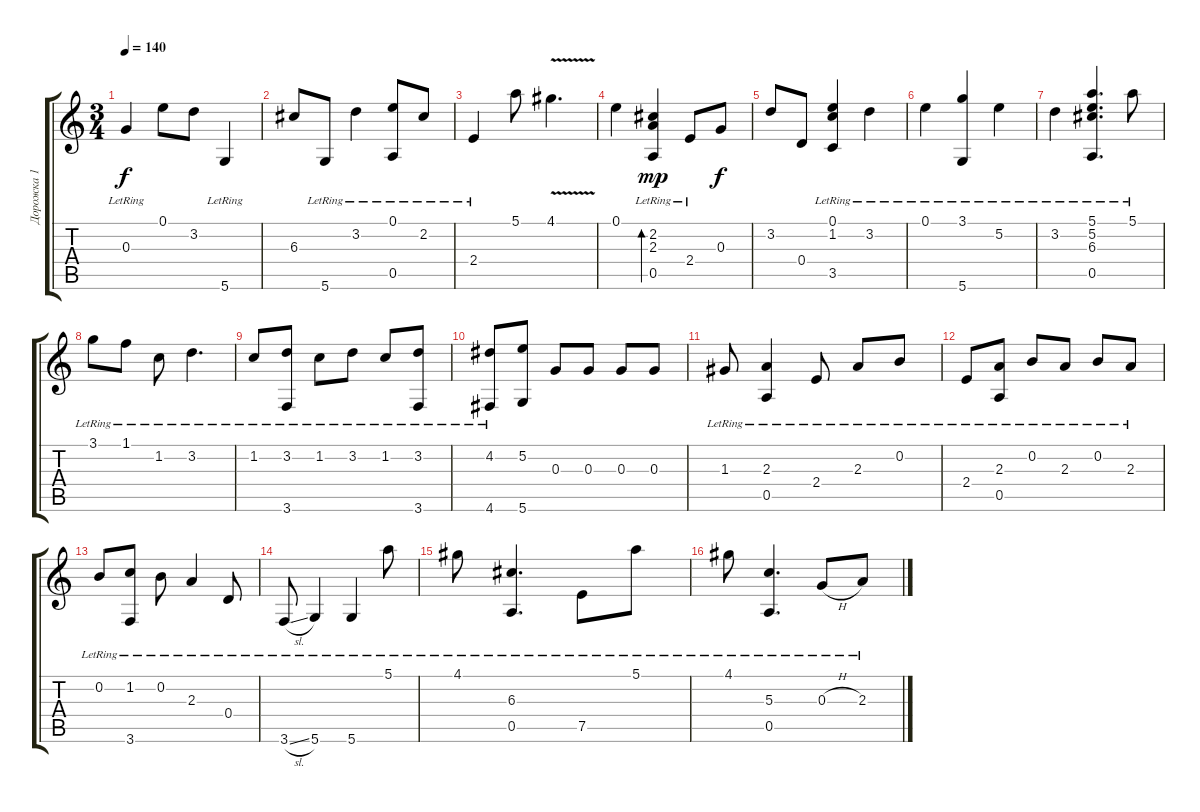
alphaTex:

\track ("Дорожка 1" "Дорожка 1") {instrument acousticguitarsteel}
\staff {score tabs}
\tuning (E4 B3 G3 D3 A2 D2) {hide}
\ts (3 4)
\tempo 140
\clef g2
\ks c
0.3{lr}.4{dy f} 0.1.8 3.2.8 5.6{lr}.4 |
6.3.8 5.6{lr}.8 3.2{lr}.4 (0.1{lr} 0.5{lr}).8 2.2{lr}.8 |
2.4{lr}.4 5.1.8 4.1{v}.4{d} |
0.1.4 (2.2{lr} 2.3{lr} 0.5{lr}).4{bd 120 dy mp} 2.4{lr}.8 0.3.8{dy f} |
3.2.8 0.4.8 (0.1{lr} 1.2{lr} 3.5{lr}).4 3.2{lr}.4 |
0.1{lr}.4 (3.1{lr} 5.6{lr}).4 5.2{lr}.4 |
3.2{lr}.4 (5.1{lr} 5.2{lr} 6.3 0.5{lr}).4{d} 5.1{lr}.8 |
3.1{lr}.8 1.1{lr}.8 1.2{lr}.8 3.2{lr}.4{d} |
1.2{lr}.8 (3.2{lr} 3.6{lr}).8 1.2{lr}.8 3.2{lr}.8 1.2{lr}.8 (3.2{lr} 3.6{lr}).8 |
(4.2{lr} 4.6{lr}).8 (5.2 5.6).8 0.3.8 0.3.8 0.3.8 0.3.8 |
1.3{lr}.8 (2.3{lr} 0.5{lr}).4 2.4{lr}.8 2.3{lr}.8 0.2{lr}.8 |
2.4{lr}.8 (2.3{lr} 0.5{lr}).8 0.2{lr}.8 2.3{lr}.8 0.2{lr}.8 2.3{lr}.8 |
0.2{lr}.8 (1.2{lr} 3.6{lr}).8 0.2{lr}.8 2.3{lr}.4 0.4{lr}.8 |
3.6{sl lr}.8 5.6{lr}.4 5.6{lr}.4 5.1{lr}.8 |
4.1{lr}.8 (6.3{lr} 0.5{lr}).4{d} 7.5{lr}.8 5.1{lr}.8 |
4.1{lr}.8 (5.3{lr} 0.5{lr}).4{d} 0.3{h lr}.8 2.3{lr}.8
